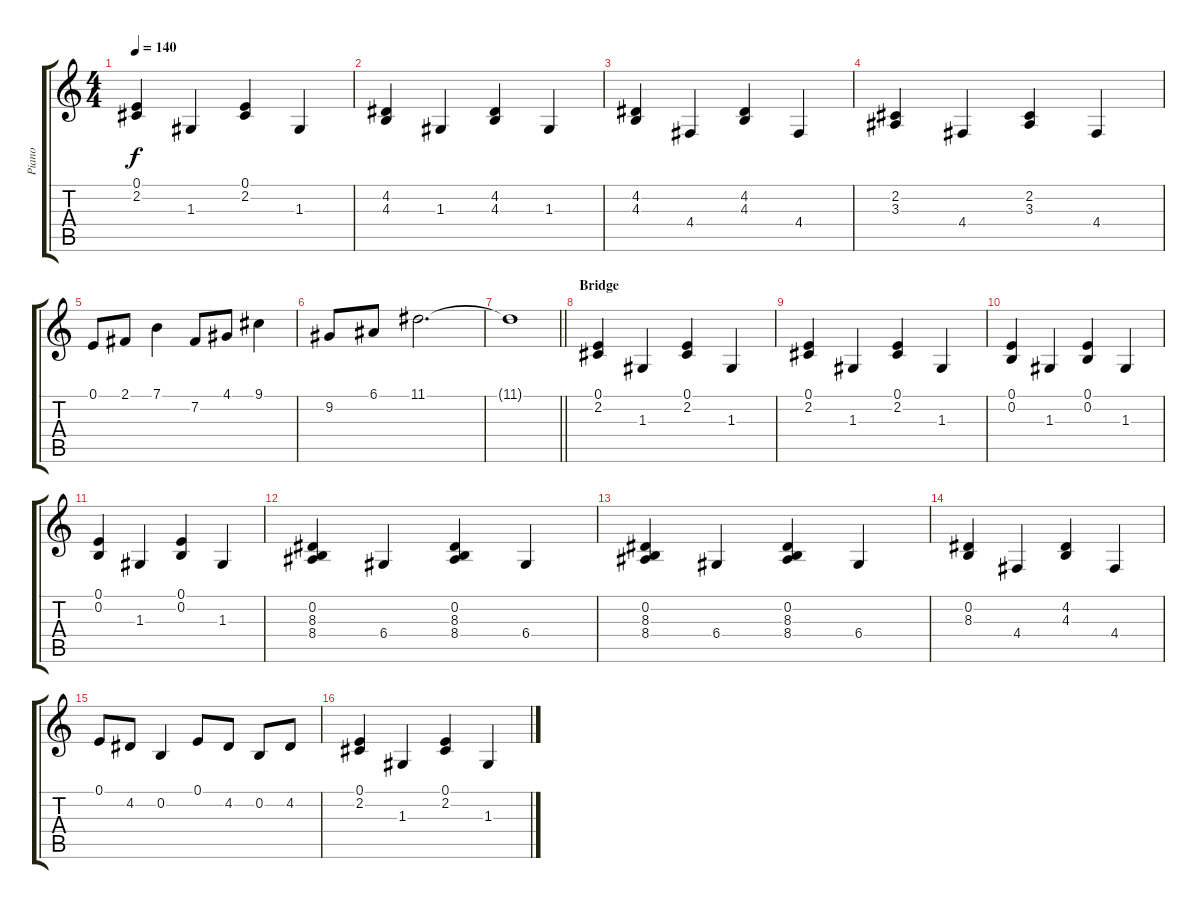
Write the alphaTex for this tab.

\track ("Piano" "Piano") {instrument acousticgrandpiano}
\staff {score tabs}
\tuning (E4 B3 G3 D3 A2 E2) {hide}
\ts (4 4)
\tempo 140
\clef g2
\ks c
(0.1 2.2).4{dy f} 1.3.4 (0.1 2.2).4 1.3.4 |
(4.2 4.3).4 1.3.4 (4.2 4.3).4 1.3.4 |
(4.2 4.3).4 4.4.4 (4.2 4.3).4 4.4.4 |
(2.2 3.3).4 4.4.4 (2.2 3.3).4 4.4.4 |
0.1.8 2.1.8 7.1.4 7.2.8 4.1.8 9.1.4 |
9.2.8 6.1.8 11.1.2{d} |
\barLineRight lightlight
11.1{t}.1 |
\section ("" "Bridge")
(0.1 2.2).4 1.3.4 (0.1 2.2).4 1.3.4 |
(0.1 2.2).4 1.3.4 (0.1 2.2).4 1.3.4 |
(0.1 0.2).4 1.3.4 (0.1 0.2).4 1.3.4 |
(0.1 0.2).4 1.3.4 (0.1 0.2).4 1.3.4 |
(0.2 8.3 8.4).4 6.4.4 (0.2 8.3 8.4).4 6.4.4 |
(0.2 8.3 8.4).4 6.4.4 (0.2 8.3 8.4).4 6.4.4 |
(0.2 8.3).4 4.4.4 (4.2 4.3).4 4.4.4 |
0.1.8 4.2.8 0.2.4 0.1.8 4.2.8 0.2.8 4.2.8 |
(0.1 2.2).4 1.3.4 (0.1 2.2).4 1.3.4
